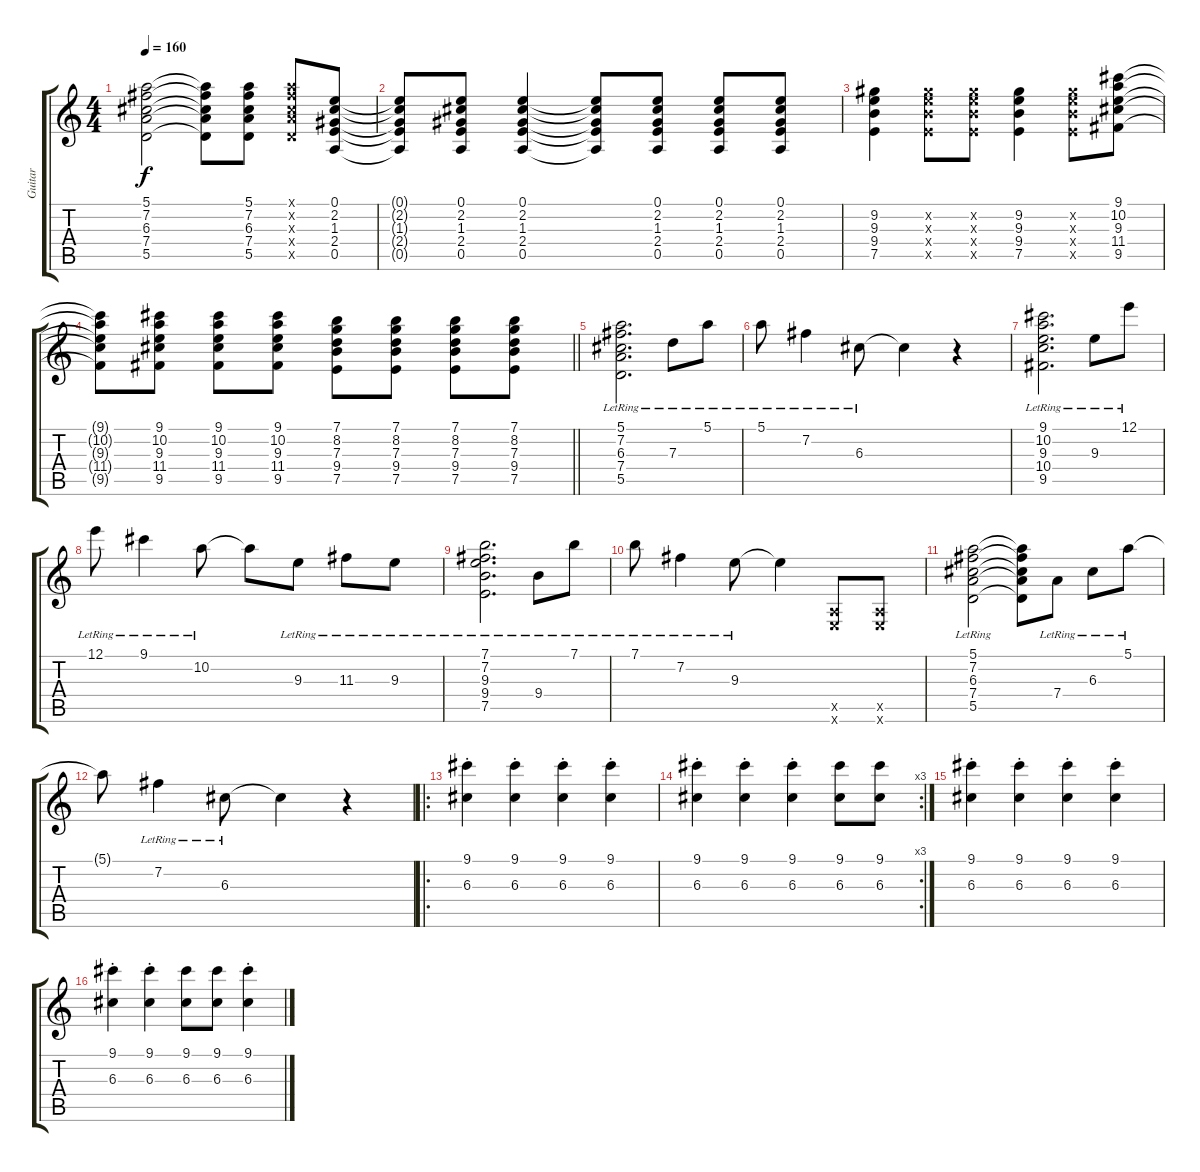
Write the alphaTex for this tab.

\track ("Guitar" "Guitar") {instrument electricguitarclean}
\staff {score tabs}
\tuning (E4 B3 G3 D3 A2 E2) {hide}
\ts (4 4)
\tempo 160
\clef g2
\ks c
(5.1 7.2 6.3 7.4 5.5).2{dy f} (5.1{t} 7.2{t} 6.3{t} 7.4{t} 5.5{t}).8 (5.1 7.2 6.3 7.4 5.5).8 (5.1{x} 7.2{x} 6.3{x} 7.4{x} 5.5{x}).8 (0.1 2.2 1.3 2.4 0.5).8 |
(0.1{t} 2.2{t} 1.3{t} 2.4{t} 0.5{t}).8 (0.1 2.2 1.3 2.4 0.5).8 (0.1 2.2 1.3 2.4 0.5).4 (0.1{t} 2.2{t} 1.3{t} 2.4{t} 0.5{t}).8 (0.1 2.2 1.3 2.4 0.5).8 (0.1 2.2 1.3 2.4 0.5).8 (0.1 2.2 1.3 2.4 0.5).8 |
(9.2 9.3 9.4 7.5).4 (9.2{x} 9.3{x} 9.4{x} 7.5{x}).8 (9.2{x} 9.3{x} 9.4{x} 7.5{x}).8 (9.2 9.3 9.4 7.5).4 (9.2{x} 9.3{x} 9.4{x} 7.5{x}).8 (9.1 10.2 9.3 11.4 9.5).8 |
\barLineRight lightlight
(9.1{t} 10.2{t} 9.3{t} 11.4{t} 9.5{t}).8 (9.1 10.2 9.3 11.4 9.5).8 (9.1 10.2 9.3 11.4 9.5).8 (9.1 10.2 9.3 11.4 9.5).8 (7.1 8.2 7.3 9.4 7.5).8 (7.1 8.2 7.3 9.4 7.5).8 (7.1 8.2 7.3 9.4 7.5).8 (7.1 8.2 7.3 9.4 7.5).8 |
(5.1{lr} 7.2{lr} 6.3{lr} 7.4{lr} 5.5{lr}).2{d} 7.3{lr}.8 5.1{lr}.8 |
5.1{lr}.8 7.2{lr}.4 6.3{lr}.8 6.3{t}.4 r.4 |
(9.1{lr} 10.2{lr} 9.3{lr} 10.4{lr} 9.5{lr}).2{d} 9.3{lr}.8 12.1{lr}.8 |
12.1{lr}.8 9.1{lr}.4 10.2{lr}.8 10.2{t}.8 9.3{lr}.8 11.3{lr}.8 9.3{lr}.8 |
(7.1{lr} 7.2{lr} 9.3{lr} 9.4{lr} 7.5{lr}).2{d} 9.4{lr}.8 7.1{lr}.8 |
7.1{lr}.8 7.2{lr}.4 9.3{lr}.8 9.3{t}.4 (0.5{x} 0.6{x}).8 (0.5{x} 0.6{x}).8 |
(5.1{lr} 7.2{lr} 6.3{lr} 7.4{lr} 5.5{lr}).2 (5.1{t} 7.2{t} 6.3{t} 7.4{t} 5.5{t}).8 7.4{lr}.8 6.3{lr}.8 5.1{lr}.8 |
5.1{t}.8 7.2{lr}.4 6.3{lr}.8 6.3{t}.4 r.4 |
\ro
(9.1{st} 6.3{st}).4 (9.1{st} 6.3{st}).4 (9.1{st} 6.3{st}).4 (9.1{st} 6.3{st}).4 |
\rc 3
(9.1{st} 6.3{st}).4 (9.1{st} 6.3{st}).4 (9.1{st} 6.3{st}).4 (9.1 6.3).8 (9.1 6.3).8 |
(9.1{st} 6.3{st}).4 (9.1{st} 6.3{st}).4 (9.1{st} 6.3{st}).4 (9.1{st} 6.3{st}).4 |
(9.1{st} 6.3{st}).4 (9.1{st} 6.3{st}).4 (9.1 6.3).8 (9.1 6.3).8 (9.1{st} 6.3{st}).4
